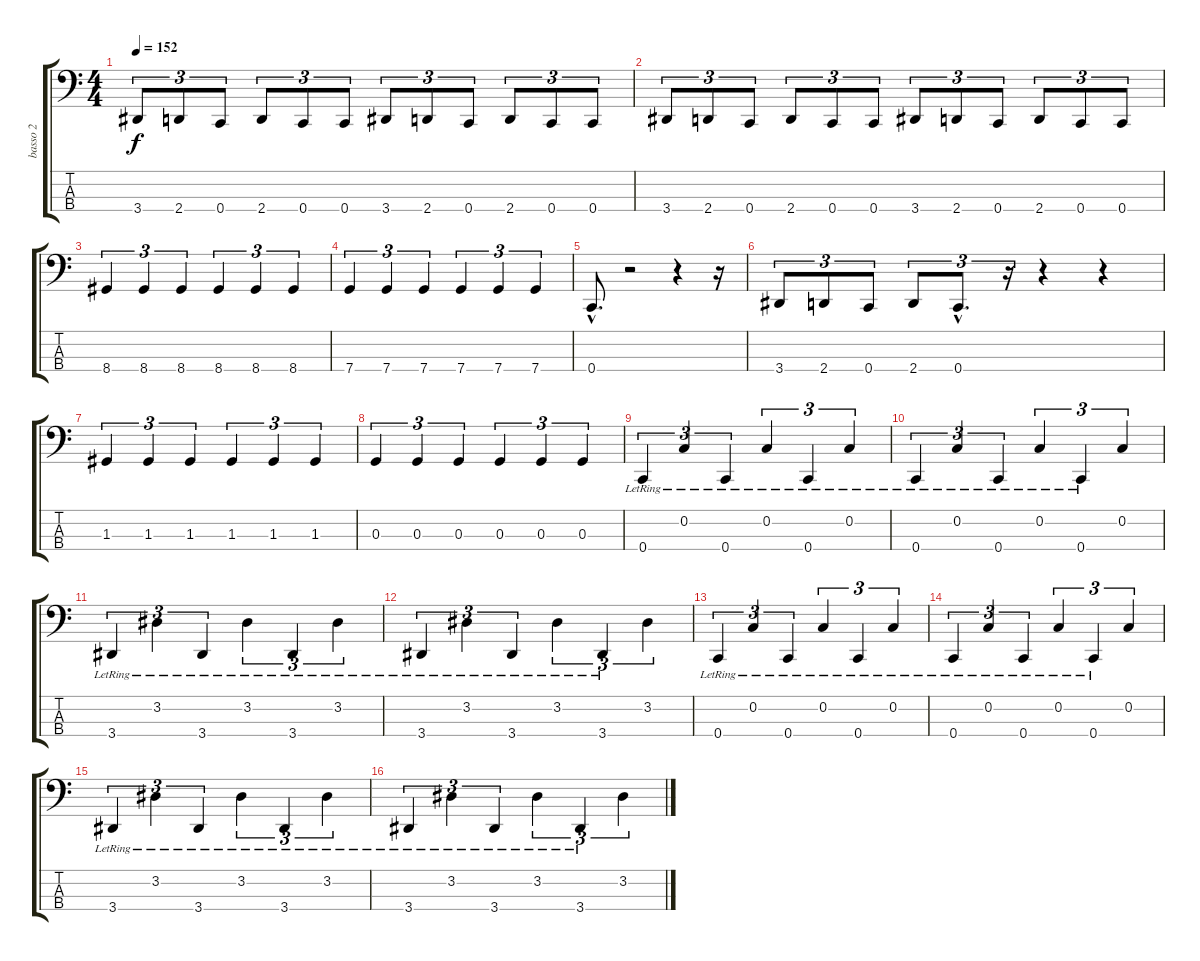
\track ("basso 2" "basso 2") {instrument distortionguitar}
\staff {score tabs}
\tuning (F2 C2 G1 C1) {hide}
\ts (4 4)
\tempo 152
\clef f4
\ks c
3.4.8{tu (3 2) dy f} 2.4.8{tu (3 2)} 0.4.8{tu (3 2)} 2.4.8{tu (3 2)} 0.4.8{tu (3 2)} 0.4.8{tu (3 2)} 3.4.8{tu (3 2)} 2.4.8{tu (3 2)} 0.4.8{tu (3 2)} 2.4.8{tu (3 2)} 0.4.8{tu (3 2)} 0.4.8{tu (3 2)} |
3.4.8{tu (3 2)} 2.4.8{tu (3 2)} 0.4.8{tu (3 2)} 2.4.8{tu (3 2)} 0.4.8{tu (3 2)} 0.4.8{tu (3 2)} 3.4.8{tu (3 2)} 2.4.8{tu (3 2)} 0.4.8{tu (3 2)} 2.4.8{tu (3 2)} 0.4.8{tu (3 2)} 0.4.8{tu (3 2)} |
8.4.4{tu (3 2)} 8.4.4{tu (3 2)} 8.4.4{tu (3 2)} 8.4.4{tu (3 2)} 8.4.4{tu (3 2)} 8.4.4{tu (3 2)} |
7.4.4{tu (3 2)} 7.4.4{tu (3 2)} 7.4.4{tu (3 2)} 7.4.4{tu (3 2)} 7.4.4{tu (3 2)} 7.4.4{tu (3 2)} |
0.4{hac}.8{d} r.2 r.4 r.16 |
3.4.8{tu (3 2)} 2.4.8{tu (3 2)} 0.4.8{tu (3 2)} 2.4.8{tu (3 2)} 0.4{hac}.8{d tu (3 2)} r.16{tu (3 2)} r.4 r.4 |
1.3.4{tu (3 2)} 1.3.4{tu (3 2)} 1.3.4{tu (3 2)} 1.3.4{tu (3 2)} 1.3.4{tu (3 2)} 1.3.4{tu (3 2)} |
0.3.4{tu (3 2)} 0.3.4{tu (3 2)} 0.3.4{tu (3 2)} 0.3.4{tu (3 2)} 0.3.4{tu (3 2)} 0.3.4{tu (3 2)} |
0.4{lr}.4{tu (3 2) instrument electricbasspick} 0.2{lr}.4{tu (3 2)} 0.4{lr}.4{tu (3 2)} 0.2{lr}.4{tu (3 2)} 0.4{lr}.4{tu (3 2)} 0.2{lr}.4{tu (3 2)} |
0.4{lr}.4{tu (3 2)} 0.2{lr}.4{tu (3 2)} 0.4{lr}.4{tu (3 2)} 0.2{lr}.4{tu (3 2)} 0.4{lr}.4{tu (3 2)} 0.2.4{tu (3 2)} |
3.4{lr}.4{tu (3 2)} 3.2{lr}.4{tu (3 2)} 3.4{lr}.4{tu (3 2)} 3.2{lr}.4{tu (3 2)} 3.4{lr}.4{tu (3 2)} 3.2{lr}.4{tu (3 2)} |
3.4{lr}.4{tu (3 2)} 3.2{lr}.4{tu (3 2)} 3.4{lr}.4{tu (3 2)} 3.2{lr}.4{tu (3 2)} 3.4{lr}.4{tu (3 2)} 3.2.4{tu (3 2)} |
0.4{lr}.4{tu (3 2)} 0.2{lr}.4{tu (3 2)} 0.4{lr}.4{tu (3 2)} 0.2{lr}.4{tu (3 2)} 0.4{lr}.4{tu (3 2)} 0.2{lr}.4{tu (3 2)} |
0.4{lr}.4{tu (3 2)} 0.2{lr}.4{tu (3 2)} 0.4{lr}.4{tu (3 2)} 0.2{lr}.4{tu (3 2)} 0.4{lr}.4{tu (3 2)} 0.2.4{tu (3 2)} |
3.4{lr}.4{tu (3 2)} 3.2{lr}.4{tu (3 2)} 3.4{lr}.4{tu (3 2)} 3.2{lr}.4{tu (3 2)} 3.4{lr}.4{tu (3 2)} 3.2{lr}.4{tu (3 2)} |
3.4{lr}.4{tu (3 2)} 3.2{lr}.4{tu (3 2)} 3.4{lr}.4{tu (3 2)} 3.2{lr}.4{tu (3 2)} 3.4{lr}.4{tu (3 2)} 3.2.4{tu (3 2)}
